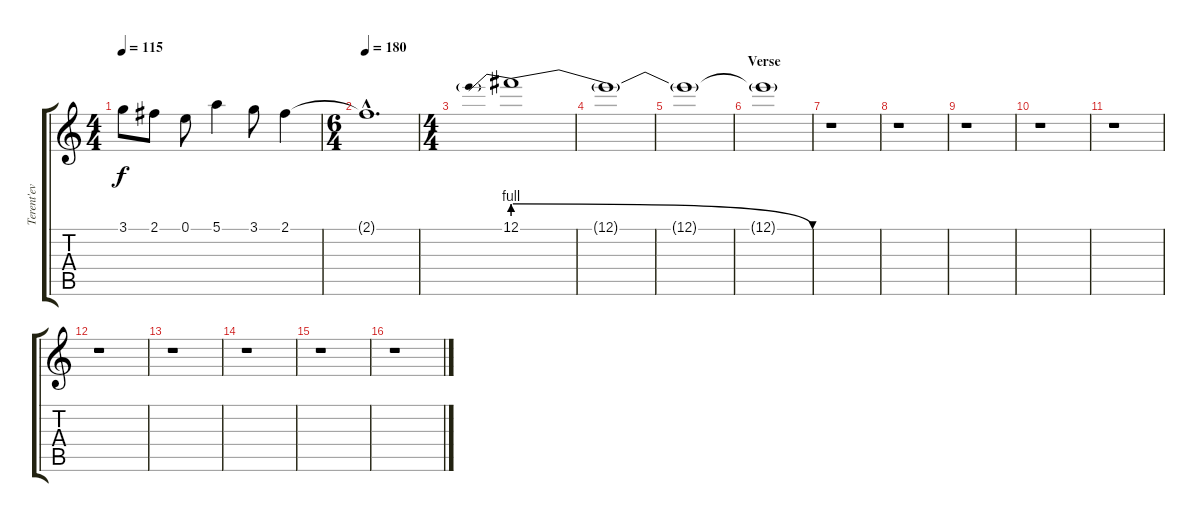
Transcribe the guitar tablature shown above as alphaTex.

\track ("Terent'ev" "Terent'ev") {instrument distortionguitar}
\staff {score tabs}
\tuning (E4 B3 G3 D3 A2 E2) {hide}
\ts (4 4)
\tempo 115
\clef g2
\ks c
3.1{t}.8{dy f} 2.1.8 0.1.8 5.1.4 3.1.8 2.1.4 |
\ts (6 4)
\tempo 180
2.1{hac t}.1{d} |
\ts (4 4)
12.1{be (prebendrelease 0 4 60 0)}.1 |
12.1{t}.1 |
12.1{t}.1 |
\section ("" "Verse")
12.1{t}.1 |
r.1 |
r.1 |
r.1 |
r.1 |
r.1 |
r.1 |
r.1 |
r.1 |
r.1 |
r.1
